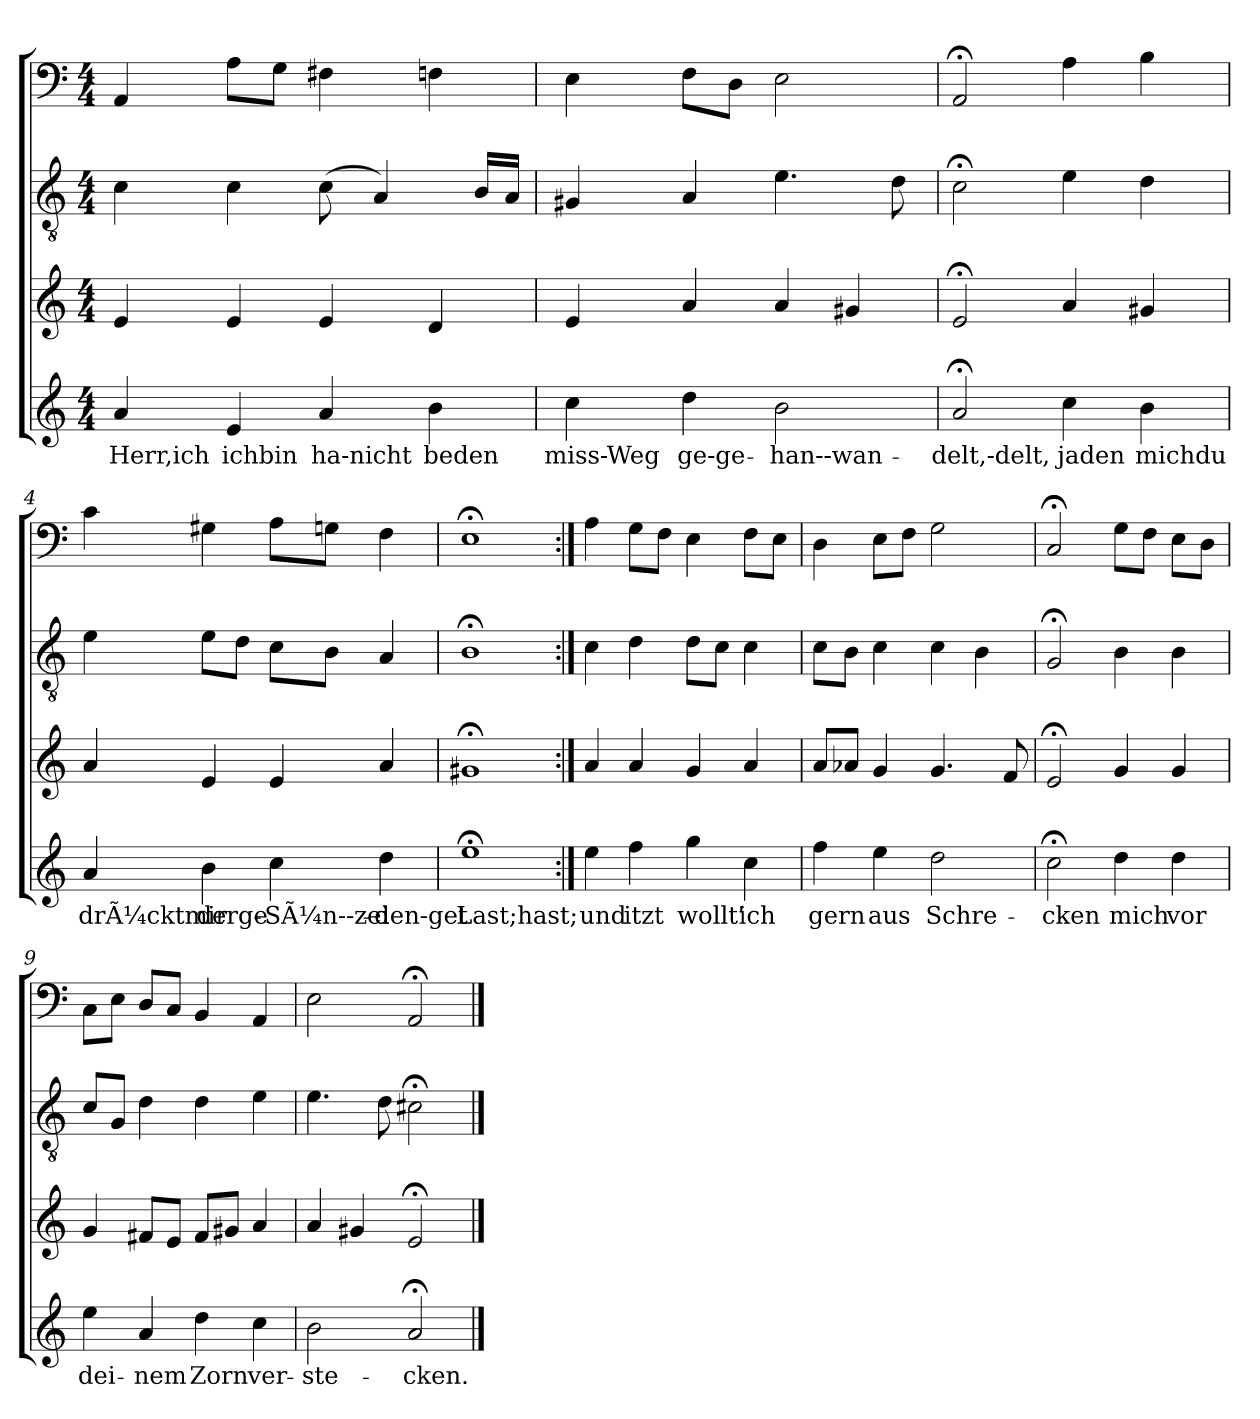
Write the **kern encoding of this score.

**kern	**text	**kern	**kern	**kern
*part4	*part4	*part3	*part2	*part1
*staff4	*staff4	*staff3	*staff2	*staff1
*clefG2	*	*clefG2	*clefGv2	*clefF4
*k[]	*	*k[]	*k[]	*k[]
*a:	*	*a:	*a:	*a:
*M4/4	*	*M4/4	*M4/4	*M4/4
=1	=1	=1	=1	=1
4a	Herr,ich	4e	4c	4AA
4e	ichbin	4e	4c	8AL
.	.	.	.	8GJ
4a	ha-nicht	4e	(8c	4F#X
.	.	.	4A)	.
4b	-beden	4d	.	4Fn
.	.	.	16BLL	.
.	.	.	16AJJ	.
=2	=2	=2	=2	=2
4cc	miss-Weg	4e	4G#X	4E
4dd	-ge-ge-	4a	4A	8FL
.	.	.	.	8DJ
2b	-han--wan-	4a	4.e	2E
.	.	4g#X	.	.
.	.	.	8d	.
=3	=3	=3	=3	=3
2a;<	-delt,-delt,	2e;<	2c;<	2AA;<
4cc	jaden	4a	4e	4A
4b	michdu	4g#X	4d	4B
=4	=4	=4	=4	=4
4a	drÃ¼cktmir	4a	4e	4c
4b	derge-	4e	8eL	4G#X
.	.	.	8dJ	.
4cc	SÃ¼n--zei-	4e	8cL	8AL
.	.	.	8BJ	8GnJ
4dd	-den-get	4a	4A	4F
=5	=5	=5	=5	=5
1ee;<	Last;hast;	1g#X;<	1B;<	1E;<
=6:|!	=6:|!	=6:|!	=6:|!	=6:|!
4ee	und	4a	4c	4A
4ff	itzt	4a	4d	8GL
.	.	.	.	8FJ
4gg	wollt'	4g	8dL	4E
.	.	.	8cJ	.
4cc	ich	4a	4c	8FL
.	.	.	.	8EJ
=7	=7	=7	=7	=7
4ff	gern	8aL	8cL	4D
.	.	8a-XJ	8BJ	.
4ee	aus	4g	4c	8EL
.	.	.	.	8FJ
2dd	Schre-	4.g	4c	2G
.	.	.	4B	.
.	.	8f	.	.
=8	=8	=8	=8	=8
2cc;<	-cken	2e;<	2G;<	2C;<
4dd	mich	4g	4B	8GL
.	.	.	.	8FJ
4dd	vor	4g	4B	8EL
.	.	.	.	8DJ
=9	=9	=9	=9	=9
4ee	dei-	4g	8cL	8CL
.	.	.	8GJ	8EJ
4a	-nem	8f#XL	4d	8DL
.	.	8eJ	.	8CJ
4dd	Zorn	8f#L	4d	4BB
.	.	8g#XJ	.	.
4cc	ver-	4a	4e	4AA
=10	=10	=10	=10	=10
2b	-ste-	4a	4.e	2E
.	.	4g#X	.	.
.	.	.	8d	.
2a;<	-cken.	2e;<	2c#X;<	2AA;<
==	==	==	==	==
*-	*-	*-	*-	*-
